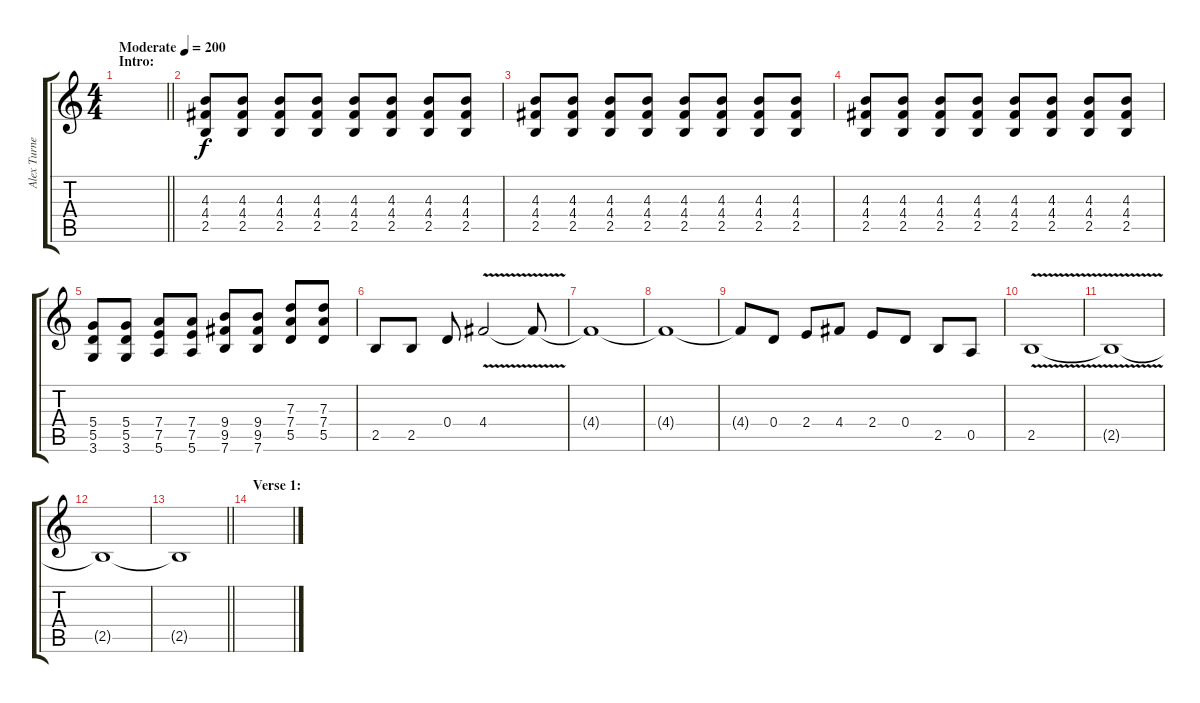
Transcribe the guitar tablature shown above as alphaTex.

\track ("Alex Turner (Guitar 1)" "Alex Turne") {instrument distortionguitar}
\staff {score tabs}
\tuning (E4 B3 G3 D3 A2 E2) {hide}
\ts (4 4)
\section ("" "Intro:")
\tempo (200 "Moderate")
\clef g2
\barLineRight lightlight
\ks c
|
\section ("" "")
(4.3 4.4 2.5).8 (4.3 4.4 2.5).8 (4.3 4.4 2.5).8 (4.3 4.4 2.5).8 (4.3 4.4 2.5).8 (4.3 4.4 2.5).8 (4.3 4.4 2.5).8 (4.3 4.4 2.5).8 |
(4.3 4.4 2.5).8 (4.3 4.4 2.5).8 (4.3 4.4 2.5).8 (4.3 4.4 2.5).8 (4.3 4.4 2.5).8 (4.3 4.4 2.5).8 (4.3 4.4 2.5).8 (4.3 4.4 2.5).8 |
(4.3 4.4 2.5).8 (4.3 4.4 2.5).8 (4.3 4.4 2.5).8 (4.3 4.4 2.5).8 (4.3 4.4 2.5).8 (4.3 4.4 2.5).8 (4.3 4.4 2.5).8 (4.3 4.4 2.5).8 |
(5.4 5.5 3.6).8 (5.4 5.5 3.6).8 (7.4 7.5 5.6).8 (7.4 7.5 5.6).8 (9.4 9.5 7.6).8 (9.4 9.5 7.6).8 (7.3 7.4 5.5).8 (7.3 7.4 5.5).8 |
2.5.8{volume 16} 2.5.8 0.4.8 4.4{v}.2 4.4{t}.8 |
4.4{t}.1 |
4.4{t}.1 |
4.4{t}.8 0.4.8 2.4.8 4.4.8 2.4.8 0.4.8 2.5.8 0.5.8 |
2.5{v}.1 |
2.5{t}.1{volume 0} |
2.5{t}.1 |
\barLineRight lightlight
2.5{t}.1 |
\section ("" "Verse 1:")
